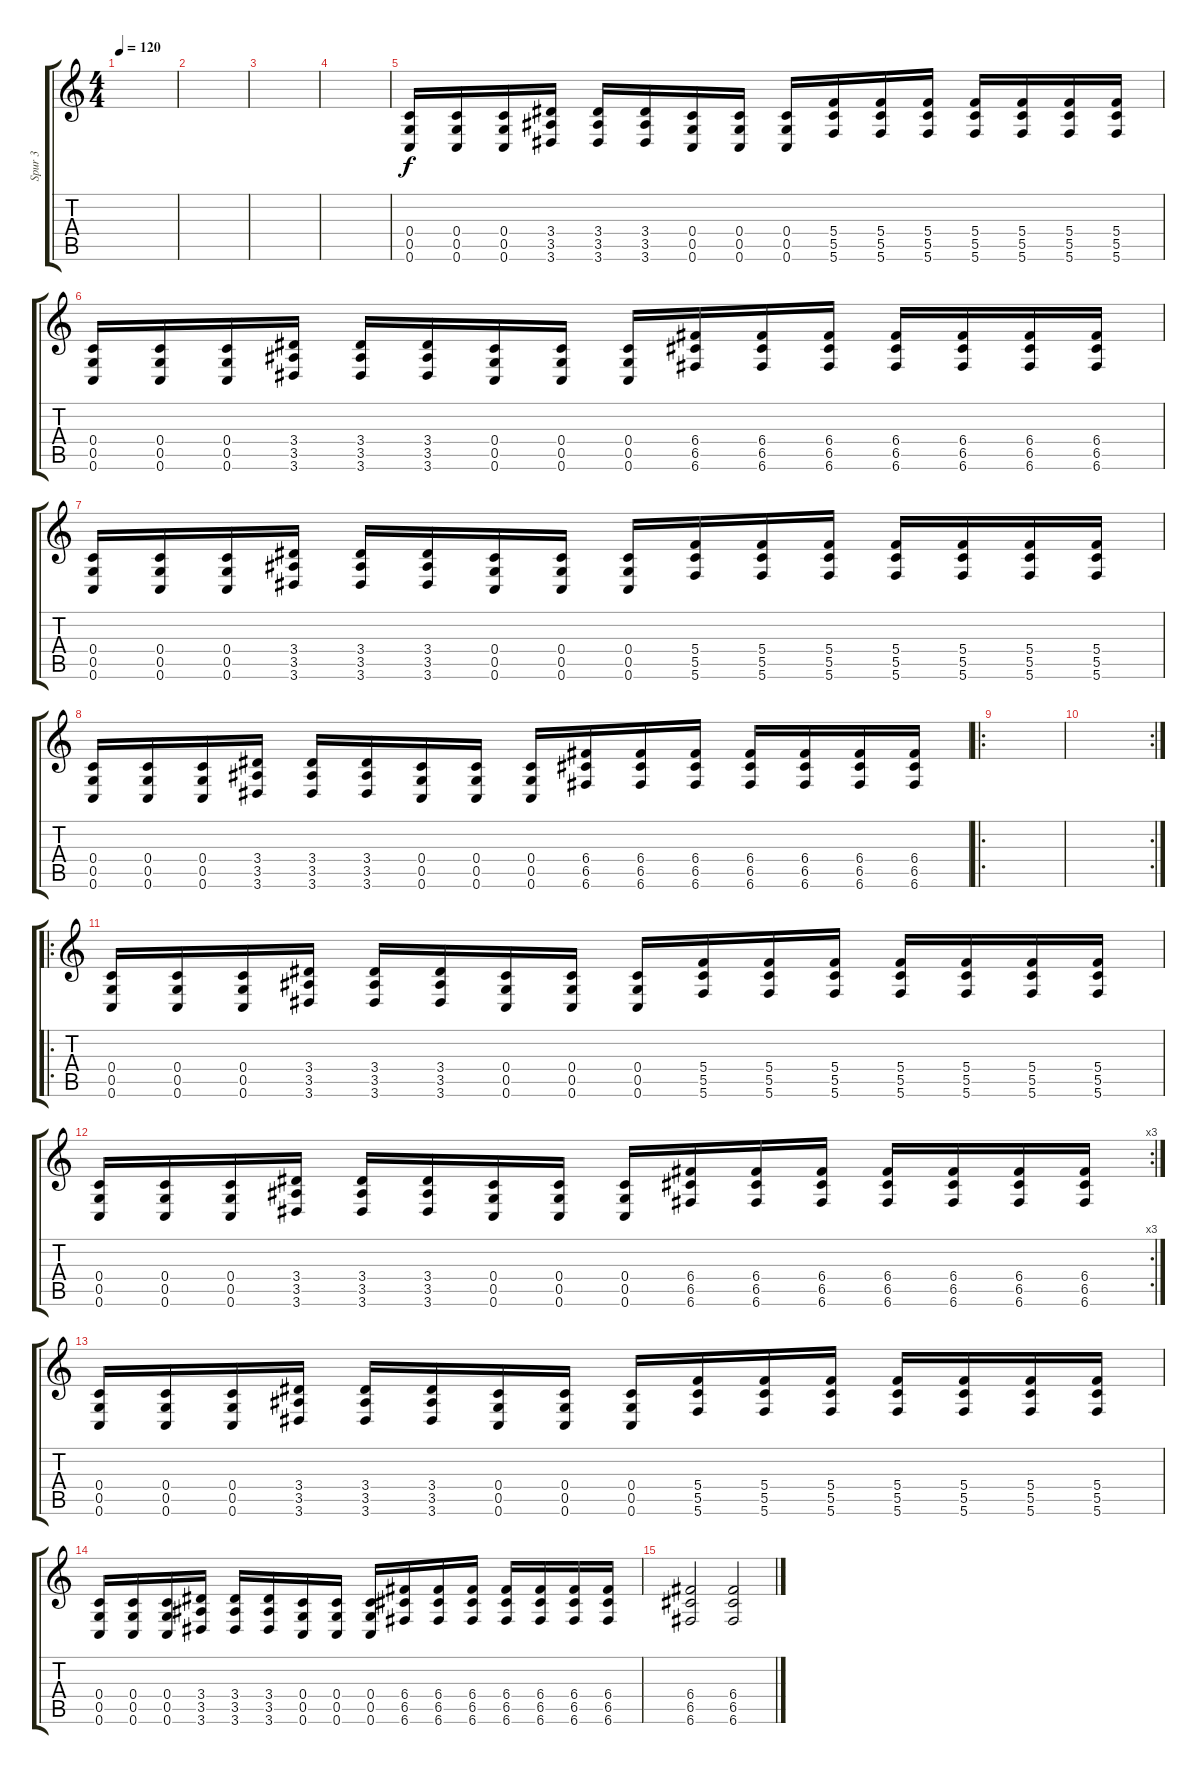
\track ("Spur 3" "Spur 3") {instrument distortionguitar}
\staff {score tabs}
\tuning (D4 A3 F3 C3 G2 C2) {hide}
\ts (4 4)
\tempo 120
\clef g2
\ks c
|
|
|
|
(0.4 0.5 0.6).16 (0.4 0.5 0.6).16 (0.4 0.5 0.6).16 (3.4 3.5 3.6).16 (3.4 3.5 3.6).16 (3.4 3.5 3.6).16 (0.4 0.5 0.6).16 (0.4 0.5 0.6).16 (0.4 0.5 0.6).16 (5.4 5.5 5.6).16 (5.4 5.5 5.6).16 (5.4 5.5 5.6).16 (5.4 5.5 5.6).16 (5.4 5.5 5.6).16 (5.4 5.5 5.6).16 (5.4 5.5 5.6).16 |
(0.4 0.5 0.6).16 (0.4 0.5 0.6).16 (0.4 0.5 0.6).16 (3.4 3.5 3.6).16 (3.4 3.5 3.6).16 (3.4 3.5 3.6).16 (0.4 0.5 0.6).16 (0.4 0.5 0.6).16 (0.4 0.5 0.6).16 (6.4 6.5 6.6).16 (6.4 6.5 6.6).16 (6.4 6.5 6.6).16 (6.4 6.5 6.6).16 (6.4 6.5 6.6).16 (6.4 6.5 6.6).16 (6.4 6.5 6.6).16 |
(0.4 0.5 0.6).16 (0.4 0.5 0.6).16 (0.4 0.5 0.6).16 (3.4 3.5 3.6).16 (3.4 3.5 3.6).16 (3.4 3.5 3.6).16 (0.4 0.5 0.6).16 (0.4 0.5 0.6).16 (0.4 0.5 0.6).16 (5.4 5.5 5.6).16 (5.4 5.5 5.6).16 (5.4 5.5 5.6).16 (5.4 5.5 5.6).16 (5.4 5.5 5.6).16 (5.4 5.5 5.6).16 (5.4 5.5 5.6).16 |
(0.4 0.5 0.6).16 (0.4 0.5 0.6).16 (0.4 0.5 0.6).16 (3.4 3.5 3.6).16 (3.4 3.5 3.6).16 (3.4 3.5 3.6).16 (0.4 0.5 0.6).16 (0.4 0.5 0.6).16 (0.4 0.5 0.6).16 (6.4 6.5 6.6).16 (6.4 6.5 6.6).16 (6.4 6.5 6.6).16 (6.4 6.5 6.6).16 (6.4 6.5 6.6).16 (6.4 6.5 6.6).16 (6.4 6.5 6.6).16 |
\ro
|
\rc 2
|
\ro
(0.4 0.5 0.6).16 (0.4 0.5 0.6).16 (0.4 0.5 0.6).16 (3.4 3.5 3.6).16 (3.4 3.5 3.6).16 (3.4 3.5 3.6).16 (0.4 0.5 0.6).16 (0.4 0.5 0.6).16 (0.4 0.5 0.6).16 (5.4 5.5 5.6).16 (5.4 5.5 5.6).16 (5.4 5.5 5.6).16 (5.4 5.5 5.6).16 (5.4 5.5 5.6).16 (5.4 5.5 5.6).16 (5.4 5.5 5.6).16 |
\rc 3
(0.4 0.5 0.6).16 (0.4 0.5 0.6).16 (0.4 0.5 0.6).16 (3.4 3.5 3.6).16 (3.4 3.5 3.6).16 (3.4 3.5 3.6).16 (0.4 0.5 0.6).16 (0.4 0.5 0.6).16 (0.4 0.5 0.6).16 (6.4 6.5 6.6).16 (6.4 6.5 6.6).16 (6.4 6.5 6.6).16 (6.4 6.5 6.6).16 (6.4 6.5 6.6).16 (6.4 6.5 6.6).16 (6.4 6.5 6.6).16 |
(0.4 0.5 0.6).16 (0.4 0.5 0.6).16 (0.4 0.5 0.6).16 (3.4 3.5 3.6).16 (3.4 3.5 3.6).16 (3.4 3.5 3.6).16 (0.4 0.5 0.6).16 (0.4 0.5 0.6).16 (0.4 0.5 0.6).16 (5.4 5.5 5.6).16 (5.4 5.5 5.6).16 (5.4 5.5 5.6).16 (5.4 5.5 5.6).16 (5.4 5.5 5.6).16 (5.4 5.5 5.6).16 (5.4 5.5 5.6).16 |
(0.4 0.5 0.6).16 (0.4 0.5 0.6).16 (0.4 0.5 0.6).16 (3.4 3.5 3.6).16 (3.4 3.5 3.6).16 (3.4 3.5 3.6).16 (0.4 0.5 0.6).16 (0.4 0.5 0.6).16 (0.4 0.5 0.6).16 (6.4 6.5 6.6).16 (6.4 6.5 6.6).16 (6.4 6.5 6.6).16 (6.4 6.5 6.6).16 (6.4 6.5 6.6).16 (6.4 6.5 6.6).16 (6.4 6.5 6.6).16 |
(6.4 6.5 6.6).2 (6.4 6.5 6.6).2
